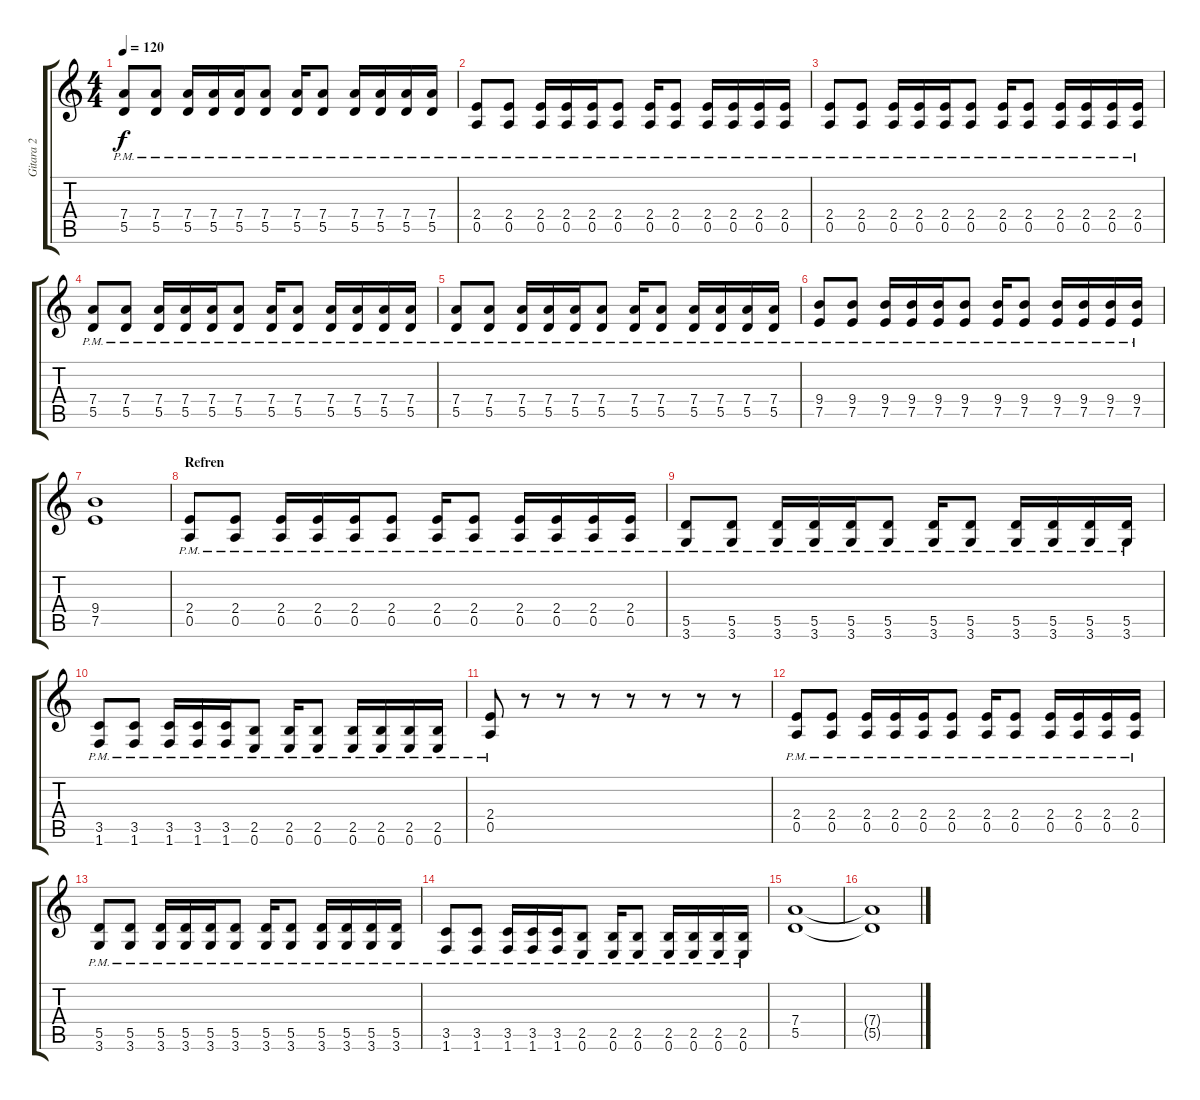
\track ("Gitara 2" "Gitara 2") {instrument distortionguitar}
\staff {score tabs}
\tuning (E4 B3 G3 D3 A2 E2) {hide}
\ts (4 4)
\tempo 120
\clef g2
\ks c
(7.4{pm} 5.5{pm}).8{dy f} (7.4{pm} 5.5{pm}).8 (7.4{pm} 5.5{pm}).16 (7.4{pm} 5.5{pm}).16 (7.4{pm} 5.5{pm}).16 (7.4{pm} 5.5{pm}).8 (7.4{pm} 5.5{pm}).16 (7.4{pm} 5.5{pm}).8 (7.4{pm} 5.5{pm}).16 (7.4{pm} 5.5{pm}).16 (7.4{pm} 5.5{pm}).16 (7.4{pm} 5.5{pm}).16 |
(2.4{pm} 0.5{pm}).8 (2.4{pm} 0.5{pm}).8 (2.4{pm} 0.5{pm}).16 (2.4{pm} 0.5{pm}).16 (2.4{pm} 0.5{pm}).16 (2.4{pm} 0.5{pm}).8 (2.4{pm} 0.5{pm}).16 (2.4{pm} 0.5{pm}).8 (2.4{pm} 0.5{pm}).16 (2.4{pm} 0.5{pm}).16 (2.4{pm} 0.5{pm}).16 (2.4{pm} 0.5{pm}).16 |
(2.4{pm} 0.5{pm}).8 (2.4{pm} 0.5{pm}).8 (2.4{pm} 0.5{pm}).16 (2.4{pm} 0.5{pm}).16 (2.4{pm} 0.5{pm}).16 (2.4{pm} 0.5{pm}).8 (2.4{pm} 0.5{pm}).16 (2.4{pm} 0.5{pm}).8 (2.4{pm} 0.5{pm}).16 (2.4{pm} 0.5{pm}).16 (2.4{pm} 0.5{pm}).16 (2.4{pm} 0.5{pm}).16 |
(7.4{pm} 5.5{pm}).8 (7.4{pm} 5.5{pm}).8 (7.4{pm} 5.5{pm}).16 (7.4{pm} 5.5{pm}).16 (7.4{pm} 5.5{pm}).16 (7.4{pm} 5.5{pm}).8 (7.4{pm} 5.5{pm}).16 (7.4{pm} 5.5{pm}).8 (7.4{pm} 5.5{pm}).16 (7.4{pm} 5.5{pm}).16 (7.4{pm} 5.5{pm}).16 (7.4{pm} 5.5{pm}).16 |
(7.4{pm} 5.5{pm}).8 (7.4{pm} 5.5{pm}).8 (7.4{pm} 5.5{pm}).16 (7.4{pm} 5.5{pm}).16 (7.4{pm} 5.5{pm}).16 (7.4{pm} 5.5{pm}).8 (7.4{pm} 5.5{pm}).16 (7.4{pm} 5.5{pm}).8 (7.4{pm} 5.5{pm}).16 (7.4{pm} 5.5{pm}).16 (7.4{pm} 5.5{pm}).16 (7.4{pm} 5.5{pm}).16 |
(9.4{pm} 7.5{pm}).8 (9.4{pm} 7.5{pm}).8 (9.4{pm} 7.5{pm}).16 (9.4{pm} 7.5{pm}).16 (9.4{pm} 7.5{pm}).16 (9.4{pm} 7.5{pm}).8 (9.4{pm} 7.5{pm}).16 (9.4{pm} 7.5{pm}).8 (9.4{pm} 7.5{pm}).16 (9.4{pm} 7.5{pm}).16 (9.4{pm} 7.5{pm}).16 (9.4{pm} 7.5{pm}).16 |
(9.4 7.5).1 |
\section ("" "Refren")
(2.4{pm} 0.5{pm}).8 (2.4{pm} 0.5{pm}).8 (2.4{pm} 0.5{pm}).16 (2.4{pm} 0.5{pm}).16 (2.4{pm} 0.5{pm}).16 (2.4{pm} 0.5{pm}).8 (2.4{pm} 0.5{pm}).16 (2.4{pm} 0.5{pm}).8 (2.4{pm} 0.5{pm}).16 (2.4{pm} 0.5{pm}).16 (2.4{pm} 0.5{pm}).16 (2.4{pm} 0.5{pm}).16 |
(5.5{pm} 3.6{pm}).8 (5.5{pm} 3.6{pm}).8 (5.5{pm} 3.6{pm}).16 (5.5{pm} 3.6{pm}).16 (5.5{pm} 3.6{pm}).16 (5.5{pm} 3.6{pm}).8 (5.5{pm} 3.6{pm}).16 (5.5{pm} 3.6{pm}).8 (5.5{pm} 3.6{pm}).16 (5.5{pm} 3.6{pm}).16 (5.5{pm} 3.6{pm}).16 (5.5{pm} 3.6{pm}).16 |
(3.5{pm} 1.6{pm}).8 (3.5{pm} 1.6{pm}).8 (3.5{pm} 1.6{pm}).16 (3.5{pm} 1.6{pm}).16 (3.5{pm} 1.6{pm}).16 (2.5{pm} 0.6{pm}).8 (2.5{pm} 0.6{pm}).16 (2.5{pm} 0.6{pm}).8 (2.5{pm} 0.6{pm}).16 (2.5{pm} 0.6{pm}).16 (2.5{pm} 0.6{pm}).16 (2.5{pm} 0.6{pm}).16 |
(2.4{pm} 0.5{pm}).8 r.8 r.8 r.8 r.8 r.8 r.8 r.8 |
(2.4{pm} 0.5{pm}).8 (2.4{pm} 0.5{pm}).8 (2.4{pm} 0.5{pm}).16 (2.4{pm} 0.5{pm}).16 (2.4{pm} 0.5{pm}).16 (2.4{pm} 0.5{pm}).8 (2.4{pm} 0.5{pm}).16 (2.4{pm} 0.5{pm}).8 (2.4{pm} 0.5{pm}).16 (2.4{pm} 0.5{pm}).16 (2.4{pm} 0.5{pm}).16 (2.4{pm} 0.5{pm}).16 |
(5.5{pm} 3.6{pm}).8 (5.5{pm} 3.6{pm}).8 (5.5{pm} 3.6{pm}).16 (5.5{pm} 3.6{pm}).16 (5.5{pm} 3.6{pm}).16 (5.5{pm} 3.6{pm}).8 (5.5{pm} 3.6{pm}).16 (5.5{pm} 3.6{pm}).8 (5.5{pm} 3.6{pm}).16 (5.5{pm} 3.6{pm}).16 (5.5{pm} 3.6{pm}).16 (5.5{pm} 3.6{pm}).16 |
(3.5{pm} 1.6{pm}).8 (3.5{pm} 1.6{pm}).8 (3.5{pm} 1.6{pm}).16 (3.5{pm} 1.6{pm}).16 (3.5{pm} 1.6{pm}).16 (2.5{pm} 0.6{pm}).8 (2.5{pm} 0.6{pm}).16 (2.5{pm} 0.6{pm}).8 (2.5{pm} 0.6{pm}).16 (2.5{pm} 0.6{pm}).16 (2.5{pm} 0.6{pm}).16 (2.5{pm} 0.6{pm}).16 |
(7.4 5.5).1 |
(7.4{t} 5.5{t}).1
